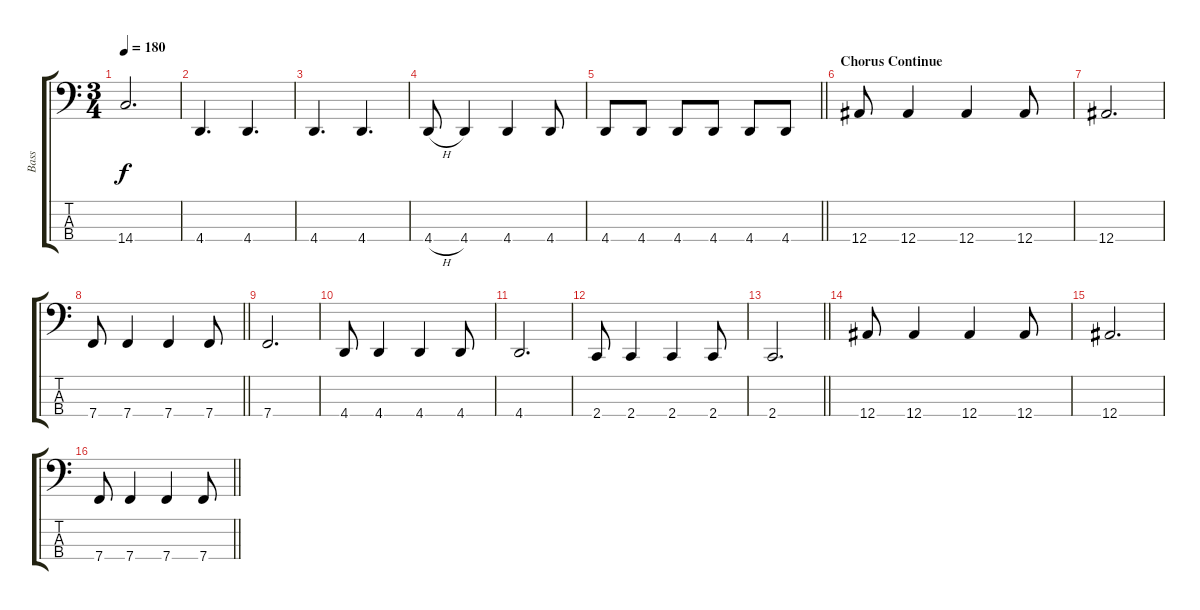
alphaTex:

\track ("Bass" "Bass") {instrument electricbassfinger}
\staff {score tabs}
\tuning (Eb2 Bb1 F1 Bb0) {hide}
\ts (3 4)
\tempo 180
\clef f4
\ks c
14.4.2{d dy f} |
4.4.4{d} 4.4.4{d} |
4.4.4{d} 4.4.4{d} |
4.4{h}.8 4.4.4 4.4.4 4.4.8 |
\barLineRight lightlight
4.4.8 4.4.8 4.4.8 4.4.8 4.4.8 4.4.8 |
\section ("" "Chorus Continue")
12.4.8 12.4.4 12.4.4 12.4.8 |
12.4.2{d} |
\barLineRight lightlight
7.4.8 7.4.4 7.4.4 7.4.8 |
7.4.2{d} |
4.4.8 4.4.4 4.4.4 4.4.8 |
4.4.2{d} |
2.4.8 2.4.4 2.4.4 2.4.8 |
\barLineRight lightlight
2.4.2{d} |
12.4.8 12.4.4 12.4.4 12.4.8 |
12.4.2{d} |
\barLineRight lightlight
7.4.8 7.4.4 7.4.4 7.4.8
